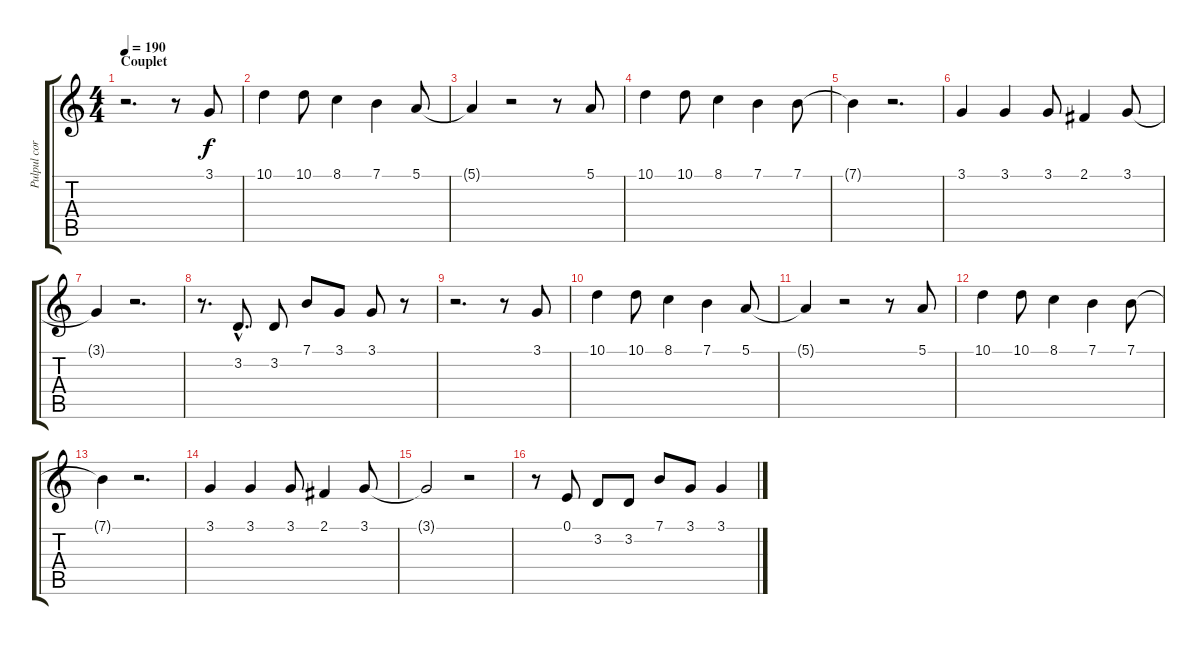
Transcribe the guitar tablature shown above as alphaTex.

\track ("Pulpul cordes vocales" "Pulpul cor") {instrument cello}
\staff {score tabs}
\tuning (E4 B3 G3 D3 A2 E2) {hide}
\ts (4 4)
\section ("" "Couplet")
\tempo 190
\clef g2
\ks c
r.2{d dy ff} r.8 3.1.8{dy f} |
10.1.4 10.1.8 8.1.4 7.1.4 5.1.8 |
5.1{t}.4 r.2 r.8 5.1.8 |
10.1.4 10.1.8 8.1.4 7.1.4 7.1.8 |
7.1{t}.4 r.2{d} |
3.1.4 3.1.4 3.1.8 2.1.4 3.1.8 |
3.1{t}.4 r.2{d} |
r.8{d} 3.2{hac}.8{d} 3.2.8 7.1.8 3.1.8 3.1.8 r.8 |
r.2{d} r.8 3.1.8 |
10.1.4 10.1.8 8.1.4 7.1.4 5.1.8 |
5.1{t}.4 r.2 r.8 5.1.8 |
10.1.4 10.1.8 8.1.4 7.1.4 7.1.8 |
7.1{t}.4 r.2{d} |
3.1.4 3.1.4 3.1.8 2.1.4 3.1.8 |
3.1{t}.2 r.2 |
r.8 0.1.8 3.2.8 3.2.8 7.1.8 3.1.8 3.1.4
